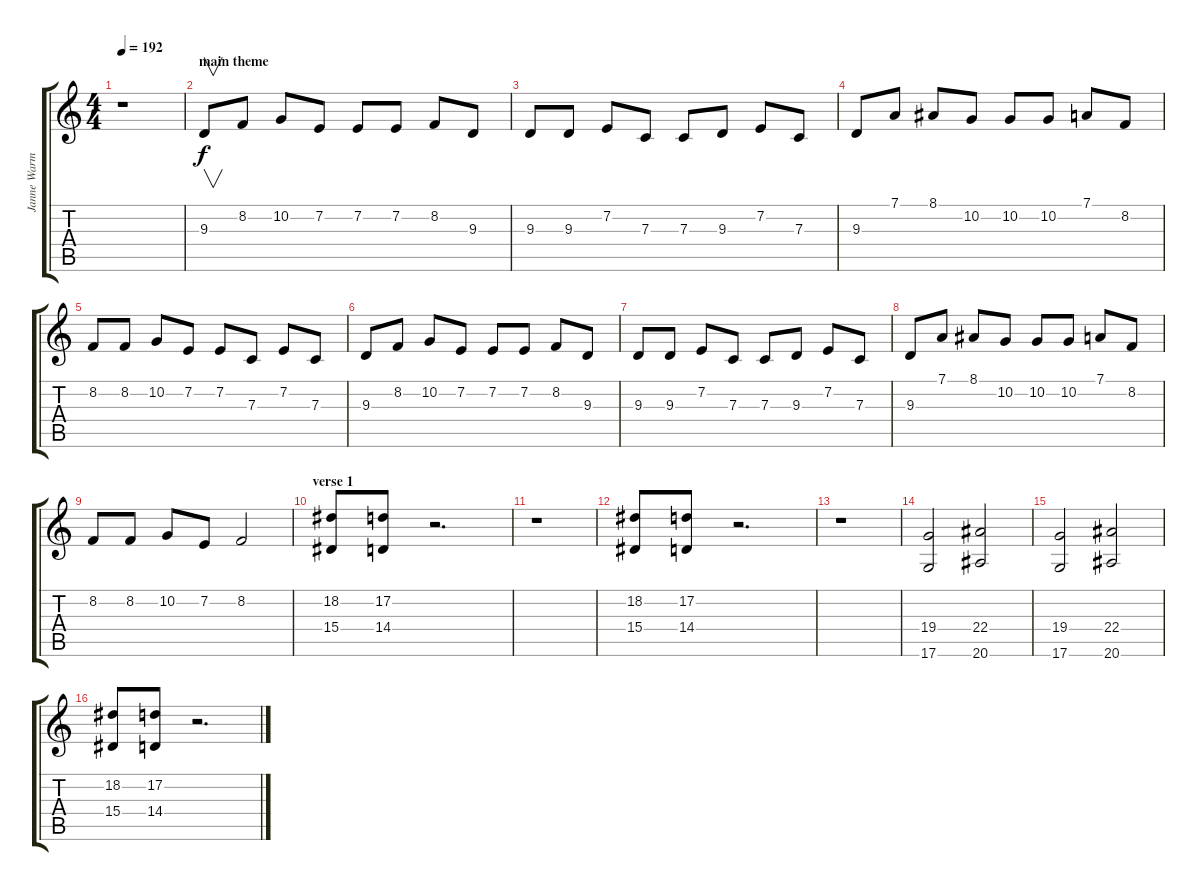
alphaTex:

\track ("Janne Warman" "Janne Warm") {instrument lead1square}
\staff {score tabs}
\tuning (D4 A3 F3 C3 G2 D2) {hide}
\ts (4 4)
\tempo 192
\clef g2
\ks c
r.1{dy f} |
\section ("" "main theme")
9.3.8{v instrument lead1square} 8.2.8 10.2.8 7.2.8 7.2.8 7.2.8 8.2.8 9.3.8 |
9.3.8 9.3.8 7.2.8 7.3.8 7.3.8 9.3.8 7.2.8 7.3.8 |
9.3.8 7.1.8 8.1.8 10.2.8 10.2.8 10.2.8 7.1.8 8.2.8 |
8.2.8 8.2.8 10.2.8 7.2.8 7.2.8 7.3.8 7.2.8 7.3.8 |
9.3.8 8.2.8 10.2.8 7.2.8 7.2.8 7.2.8 8.2.8 9.3.8 |
9.3.8 9.3.8 7.2.8 7.3.8 7.3.8 9.3.8 7.2.8 7.3.8 |
9.3.8 7.1.8 8.1.8 10.2.8 10.2.8 10.2.8 7.1.8 8.2.8 |
8.2.8 8.2.8 10.2.8 7.2.8 8.2.2 |
\section ("" "verse 1")
(18.2 15.4).8{instrument stringensemble1} (17.2 14.4).8 r.2{d} |
r.1 |
(18.2 15.4).8{instrument stringensemble1} (17.2 14.4).8 r.2{d} |
r.1 |
(19.4 17.6).2 (22.4 20.6).2 |
(19.4 17.6).2 (22.4 20.6).2 |
(18.2 15.4).8{instrument stringensemble1} (17.2 14.4).8 r.2{d}
